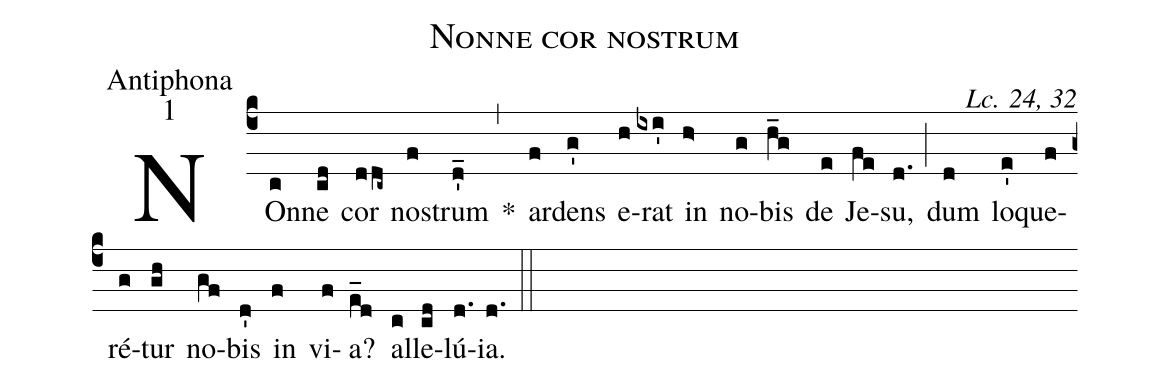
name: Nonne cor nostrum;
office-part: Antiphona;
mode: 1;
commentary: Lc. 24, 32;
%%
(c4)
NOn(c)ne(cd) cor(ddc~) nos(f)trum(d'_) *(,)
ar(f)dens(g') e(h)rat(ixi') in(h>) no(g)bis(h_g) de(e) Je(fe)su,(d.) (;)
dum(d) lo(e')que(f)ré(g)tur(gh) no(gf)bis(d') in(f) vi(f)a?(e_d) al(c)le(cd)lú(d.)ia.(d.) (::)
